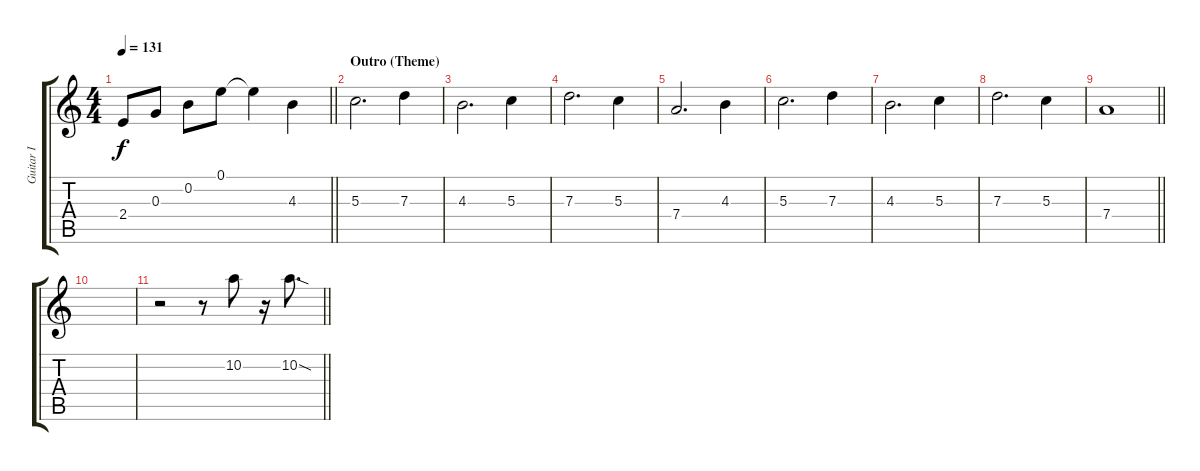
\track ("Guitar I" "Guitar I") {instrument distortionguitar}
\staff {score tabs}
\tuning (E4 B3 G3 D3 A2 E2) {hide}
\ts (4 4)
\tempo 131
\clef g2
\barLineRight lightlight
\ks c
2.4.8{dy f} 0.3.8 0.2.8 0.1.8 0.1{t}.4 4.3.4 |
\section ("" "Outro (Theme)")
5.3.2{d} 7.3.4 |
4.3.2{d} 5.3.4 |
7.3.2{d} 5.3.4 |
7.4.2{d} 4.3.4 |
5.3.2{d} 7.3.4 |
4.3.2{d} 5.3.4 |
7.3.2{d} 5.3.4 |
\barLineRight lightlight
7.4.1 |
|
\barLineRight lightlight
r.2 r.8 10.2.8 r.16 10.2{sod}.8{d}
